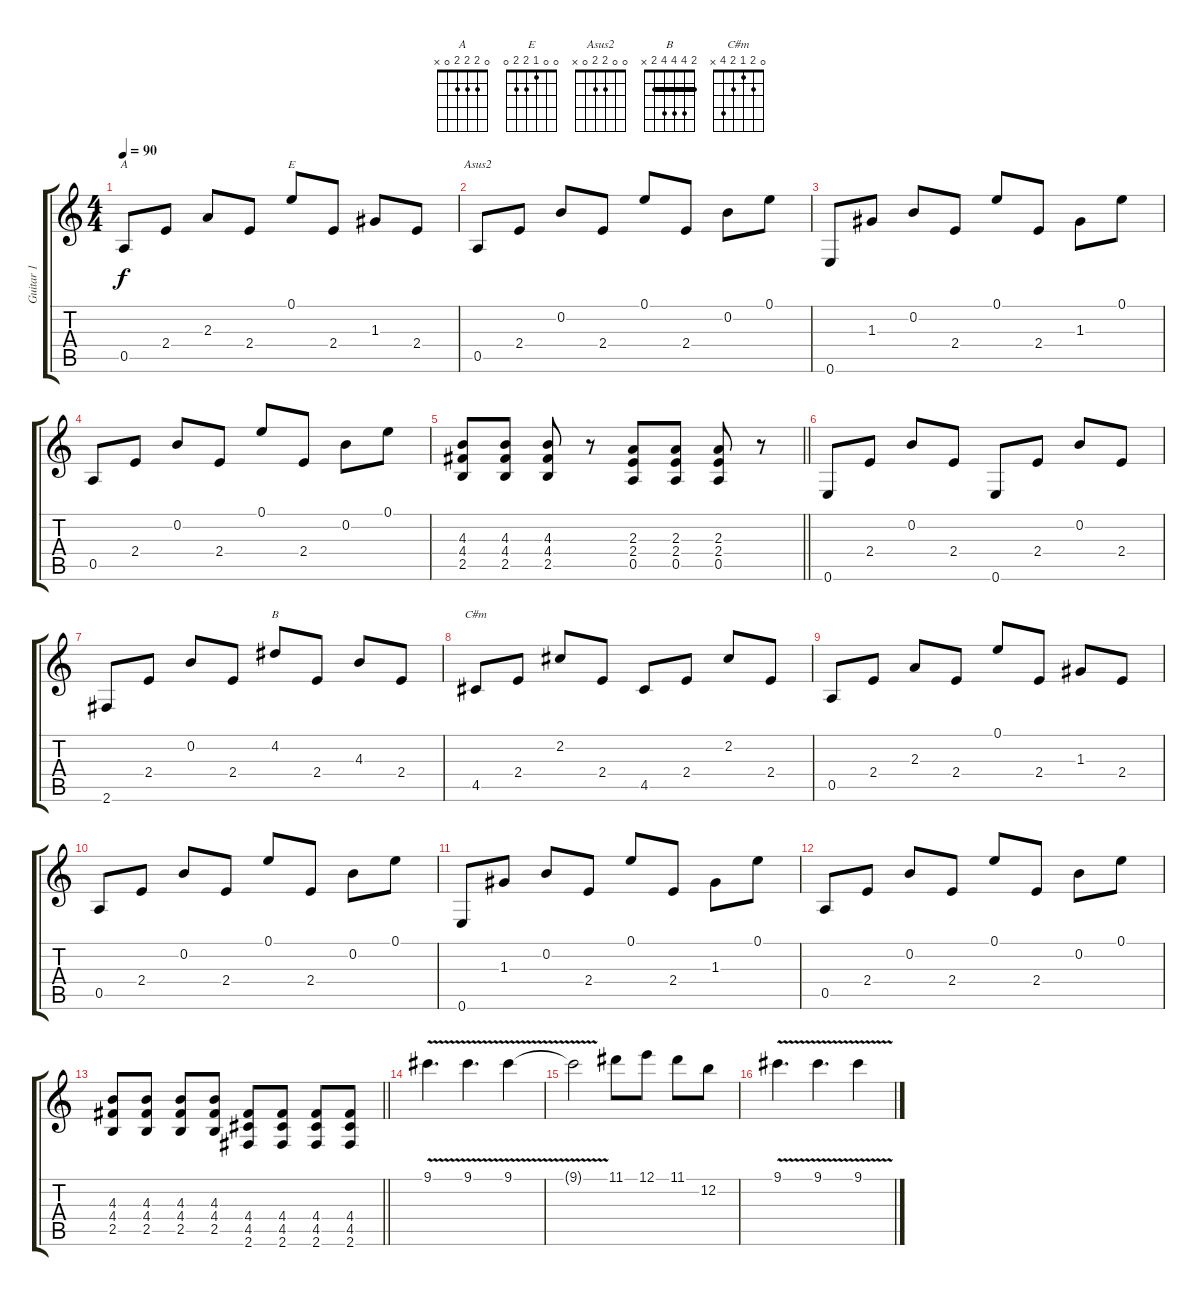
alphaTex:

\track ("Guitar 1" "Guitar 1") {instrument overdrivenguitar}
\staff {score tabs}
\tuning (E4 B3 G3 D3 A2 E2) {hide}
\chord ("A" 0 2 2 2 0 x)
\chord ("E" 0 0 1 2 2 0)
\chord ("Asus2" 0 0 2 2 0 x)
\chord ("B" 2 4 4 4 2 x) {barre 2}
\chord ("C#m" 0 2 1 2 4 x)
\ts (4 4)
\tempo 90
\clef g2
\ks c
0.5.8{ch "A" dy f} 2.4.8 2.3.8 2.4.8 0.1.8{ch "E"} 2.4.8 1.3.8 2.4.8 |
0.5.8{ch "Asus2"} 2.4.8 0.2.8 2.4.8 0.1.8 2.4.8 0.2.8 0.1.8 |
0.6.8 1.3.8 0.2.8 2.4.8 0.1.8 2.4.8 1.3.8 0.1.8 |
0.5.8 2.4.8 0.2.8 2.4.8 0.1.8 2.4.8 0.2.8 0.1.8 |
\barLineRight lightlight
(4.3 4.4 2.5).8 (4.3 4.4 2.5).8 (4.3 4.4 2.5).8 r.8 (2.3 2.4 0.5).8 (2.3 2.4 0.5).8 (2.3 2.4 0.5).8 r.8 |
0.6.8 2.4.8 0.2.8 2.4.8 0.6.8 2.4.8 0.2.8 2.4.8 |
2.6.8 2.4.8 0.2.8 2.4.8 4.2.8{ch "B"} 2.4.8 4.3.8 2.4.8 |
4.5.8{ch "C#m"} 2.4.8 2.2.8 2.4.8 4.5.8 2.4.8 2.2.8 2.4.8 |
0.5.8 2.4.8 2.3.8 2.4.8 0.1.8 2.4.8 1.3.8 2.4.8 |
0.5.8 2.4.8 0.2.8 2.4.8 0.1.8 2.4.8 0.2.8 0.1.8 |
0.6.8 1.3.8 0.2.8 2.4.8 0.1.8 2.4.8 1.3.8 0.1.8 |
0.5.8 2.4.8 0.2.8 2.4.8 0.1.8 2.4.8 0.2.8 0.1.8 |
\barLineRight lightlight
(4.3 4.4 2.5).8 (4.3 4.4 2.5).8 (4.3 4.4 2.5).8 (4.3 4.4 2.5).8 (4.4 4.5 2.6).8 (4.4 4.5 2.6).8 (4.4 4.5 2.6).8 (4.4 4.5 2.6).8 |
9.1{v}.4{d} 9.1{v}.4{d} 9.1{v}.4 |
9.1{v t}.2 11.1.8 12.1.8 11.1.8 12.2.8 |
9.1{v}.4{d} 9.1{v}.4{d} 9.1{v}.4
